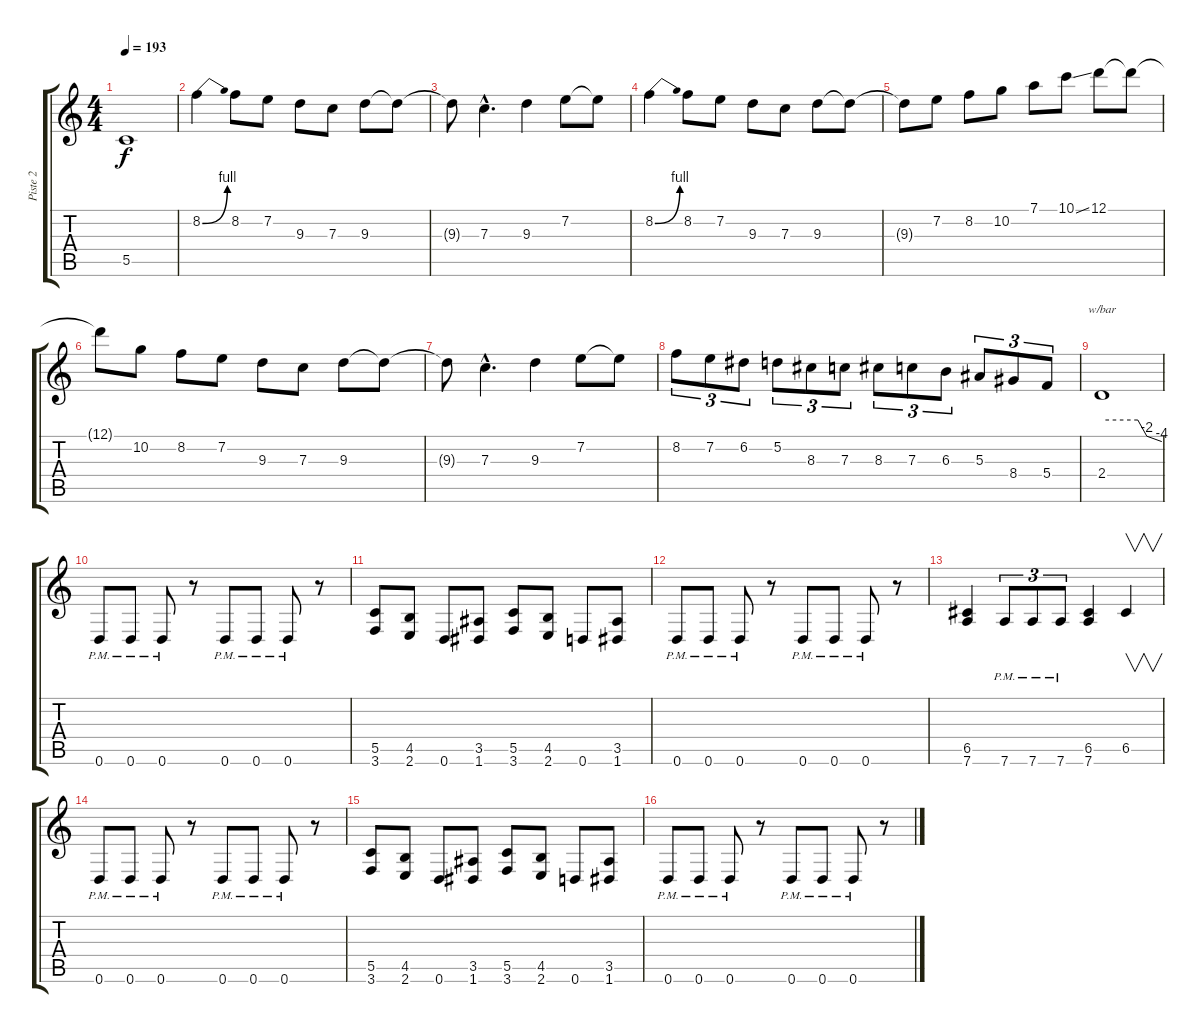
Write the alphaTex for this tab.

\track ("Piste 2" "Piste 2") {instrument distortionguitar}
\staff {score tabs}
\tuning (D4 A3 F3 C3 G2 D2) {hide}
\ts (4 4)
\tempo 193
\clef g2
\ks c
5.5{t}.1{dy f} |
8.2{be (bend 0 0 60 4)}.4 8.2.8 7.2.8 9.3.8 7.3.8 9.3.8 9.3{t}.8 |
9.3{t}.8 7.3{hac}.4{d} 9.3.4 7.2.8 7.2{t}.8 |
8.2{be (bend 0 0 60 4)}.4 8.2.8 7.2.8 9.3.8 7.3.8 9.3.8 9.3{t}.8 |
9.3{t}.8 7.2.8 8.2.8 10.2.8 7.1.8 10.1{ss}.8 12.1.8 12.1{t}.8 |
12.1{t}.8 10.2.8 8.2.8 7.2.8 9.3.8 7.3.8 9.3.8 9.3{t}.8 |
9.3{t}.8 7.3{hac}.4{d} 9.3.4 7.2.8 7.2{t}.8 |
8.2.8{tu (3 2)} 7.2.8{tu (3 2)} 6.2.8{tu (3 2)} 5.2.8{tu (3 2)} 8.3.8{tu (3 2)} 7.3.8{tu (3 2)} 8.3.8{tu (3 2)} 7.3.8{tu (3 2)} 6.3.8{tu (3 2)} 5.3.8{tu (3 2)} 8.4.8{tu (3 2)} 5.4.8{tu (3 2)} |
2.4.1{tbe (custom default 0 0 36 0 45 -8 60 -16)} |
0.6{pm}.8 0.6{pm}.8 0.6{pm}.8 r.8 0.6{pm}.8 0.6{pm}.8 0.6{pm}.8 r.8 |
(5.5 3.6).8 (4.5 2.6).8 0.6.8 (3.5 1.6).8 (5.5 3.6).8 (4.5 2.6).8 0.6.8 (3.5 1.6).8 |
0.6{pm}.8 0.6{pm}.8 0.6{pm}.8 r.8 0.6{pm}.8 0.6{pm}.8 0.6{pm}.8 r.8 |
(6.5 7.6).4 7.6{pm}.8{tu (3 2)} 7.6{pm}.8{tu (3 2)} 7.6{pm}.8{tu (3 2)} (6.5 7.6).4 6.5.4{v instrument guitarharmonics} |
0.6{pm}.8{instrument distortionguitar} 0.6{pm}.8 0.6{pm}.8 r.8 0.6{pm}.8 0.6{pm}.8 0.6{pm}.8 r.8 |
(5.5 3.6).8 (4.5 2.6).8 0.6.8 (3.5 1.6).8 (5.5 3.6).8 (4.5 2.6).8 0.6.8 (3.5 1.6).8 |
0.6{pm}.8 0.6{pm}.8 0.6{pm}.8 r.8 0.6{pm}.8 0.6{pm}.8 0.6{pm}.8 r.8
